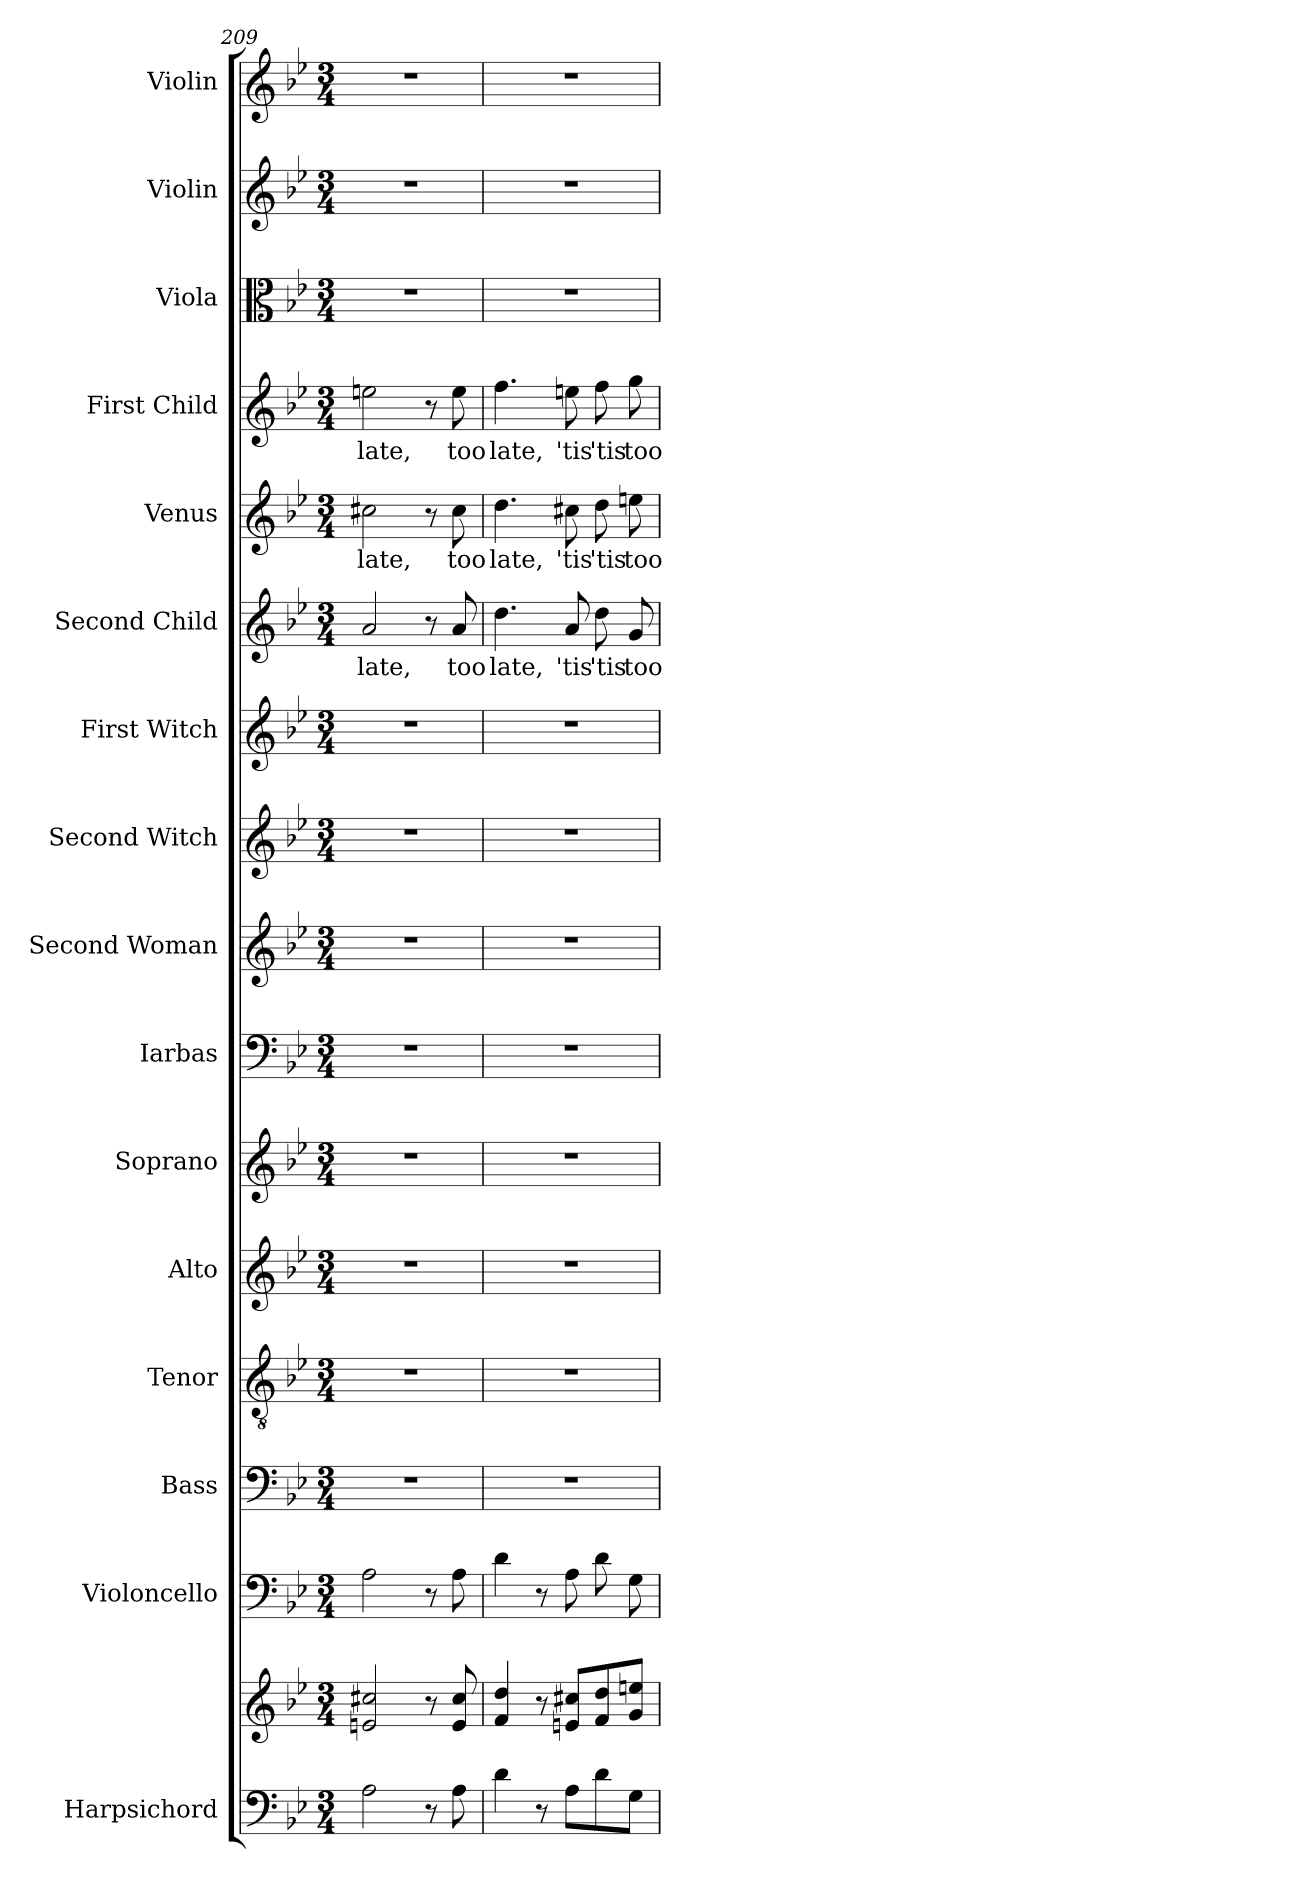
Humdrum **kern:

**kern	**kern	**kern	**kern	**kern	**kern	**kern	**kern	**kern	**kern	**kern	**kern	**text	**kern	**text	**kern	**text	**kern	**kern	**kern
*part16	*part16	*part15	*part14	*part13	*part12	*part11	*part10	*part9	*part8	*part7	*part6	*part6	*part5	*part5	*part4	*part4	*part3	*part2	*part1
*staff17	*staff16	*staff15	*staff14	*staff13	*staff12	*staff11	*staff10	*staff9	*staff8	*staff7	*staff6	*staff6	*staff5	*staff5	*staff4	*staff4	*staff3	*staff2	*staff1
*I"Harpsichord	*	*I"Violoncello	*I"Bass	*I"Tenor	*I"Alto	*I"Soprano	*I"Iarbas	*I"Second Woman	*I"Second Witch	*I"First Witch	*I"Second Child	*	*I"Venus	*	*I"First Child	*	*I"Viola	*I"Violin	*I"Violin
*I'Hch.	*	*I'Vc.	*I'B.	*I'T.	*I'A.	*I'S.	*I'I.	*I'2W	*I'W2.	*I'W1	*I'C2.	*	*I'V.	*	*I'C1	*	*I'Vla.	*I'Vln.	*I'Vln.
*clefF4	*clefG2	*clefF4	*clefF4	*clefGv2	*clefG2	*clefG2	*clefF4	*clefG2	*clefG2	*clefG2	*clefG2	*	*clefG2	*	*clefG2	*	*clefC3	*clefG2	*clefG2
*k[b-e-]	*k[b-e-]	*k[b-e-]	*k[b-e-]	*k[b-e-]	*k[b-e-]	*k[b-e-]	*k[b-e-]	*k[b-e-]	*k[b-e-]	*k[b-e-]	*k[b-e-]	*	*k[b-e-]	*	*k[b-e-]	*	*k[b-e-]	*k[b-e-]	*k[b-e-]
*M3/4	*M3/4	*M3/4	*M3/4	*M3/4	*M3/4	*M3/4	*M3/4	*M3/4	*M3/4	*M3/4	*M3/4	*	*M3/4	*	*M3/4	*	*M3/4	*M3/4	*M3/4
=209	=209	=209	=209	=209	=209	=209	=209	=209	=209	=209	=209	=209	=209	=209	=209	=209	=209	=209	=209
!	!	!	!	!	!	!	!	!	!	!	!	!LO:LY:b	!	!LO:LY:b	!	!LO:LY:b	!	!	!
2A\	2en/ 2cc#X/	2A\	2.r	2.r	2.r	2.r	2.r	2.r	2.r	2.r	2a/	late,	2cc#X\	late,	2een\	late,	2.r	2.r	2.r
8r	8r	8r	.	.	.	.	.	.	.	.	8r	.	8r	.	8r	.	.	.	.
!	!	!	!	!	!	!	!	!	!	!	!	!LO:LY:b	!	!LO:LY:b	!	!LO:LY:b	!	!	!
8A\	8e/ 8cc#/	8A\	.	.	.	.	.	.	.	.	8a/	too	8cc#\	too	8ee\	too	.	.	.
=210	=210	=210	=210	=210	=210	=210	=210	=210	=210	=210	=210	=210	=210	=210	=210	=210	=210	=210	=210
!	!	!	!	!	!	!	!	!	!	!	!	!LO:LY:b	!	!LO:LY:b	!	!LO:LY:b	!	!	!
4d\	4f/ 4dd/	4d\	2.r	2.r	2.r	2.r	2.r	2.r	2.r	2.r	4.dd\	late,	4.dd\	late,	4.ff\	late,	2.r	2.r	2.r
8r	8r	8r	.	.	.	.	.	.	.	.	.	.	.	.	.	.	.	.	.
!	!	!	!	!	!	!	!	!	!	!	!	!LO:LY:b	!	!LO:LY:b	!	!LO:LY:b	!	!	!
8A\L	8en/ 8cc#X/L	8A\	.	.	.	.	.	.	.	.	8a/	'tis	8cc#X\	'tis	8een\	'tis	.	.	.
!	!	!	!	!	!	!	!	!	!	!	!	!LO:LY:b	!	!LO:LY:b	!	!LO:LY:b	!	!	!
8d\	8f/ 8dd/	8d\	.	.	.	.	.	.	.	.	8dd\	'tis	8dd\	'tis	8ff\	'tis	.	.	.
!	!	!	!	!	!	!	!	!	!	!	!	!LO:LY:b	!	!LO:LY:b	!	!LO:LY:b	!	!	!
8G\J	8g/ 8een/J	8G\	.	.	.	.	.	.	.	.	8g/	too	8een\	too	8gg\	too	.	.	.
=	=	=	=	=	=	=	=	=	=	=	=	=	=	=	=	=	=	=	=
*-	*-	*-	*-	*-	*-	*-	*-	*-	*-	*-	*-	*-	*-	*-	*-	*-	*-	*-	*-
